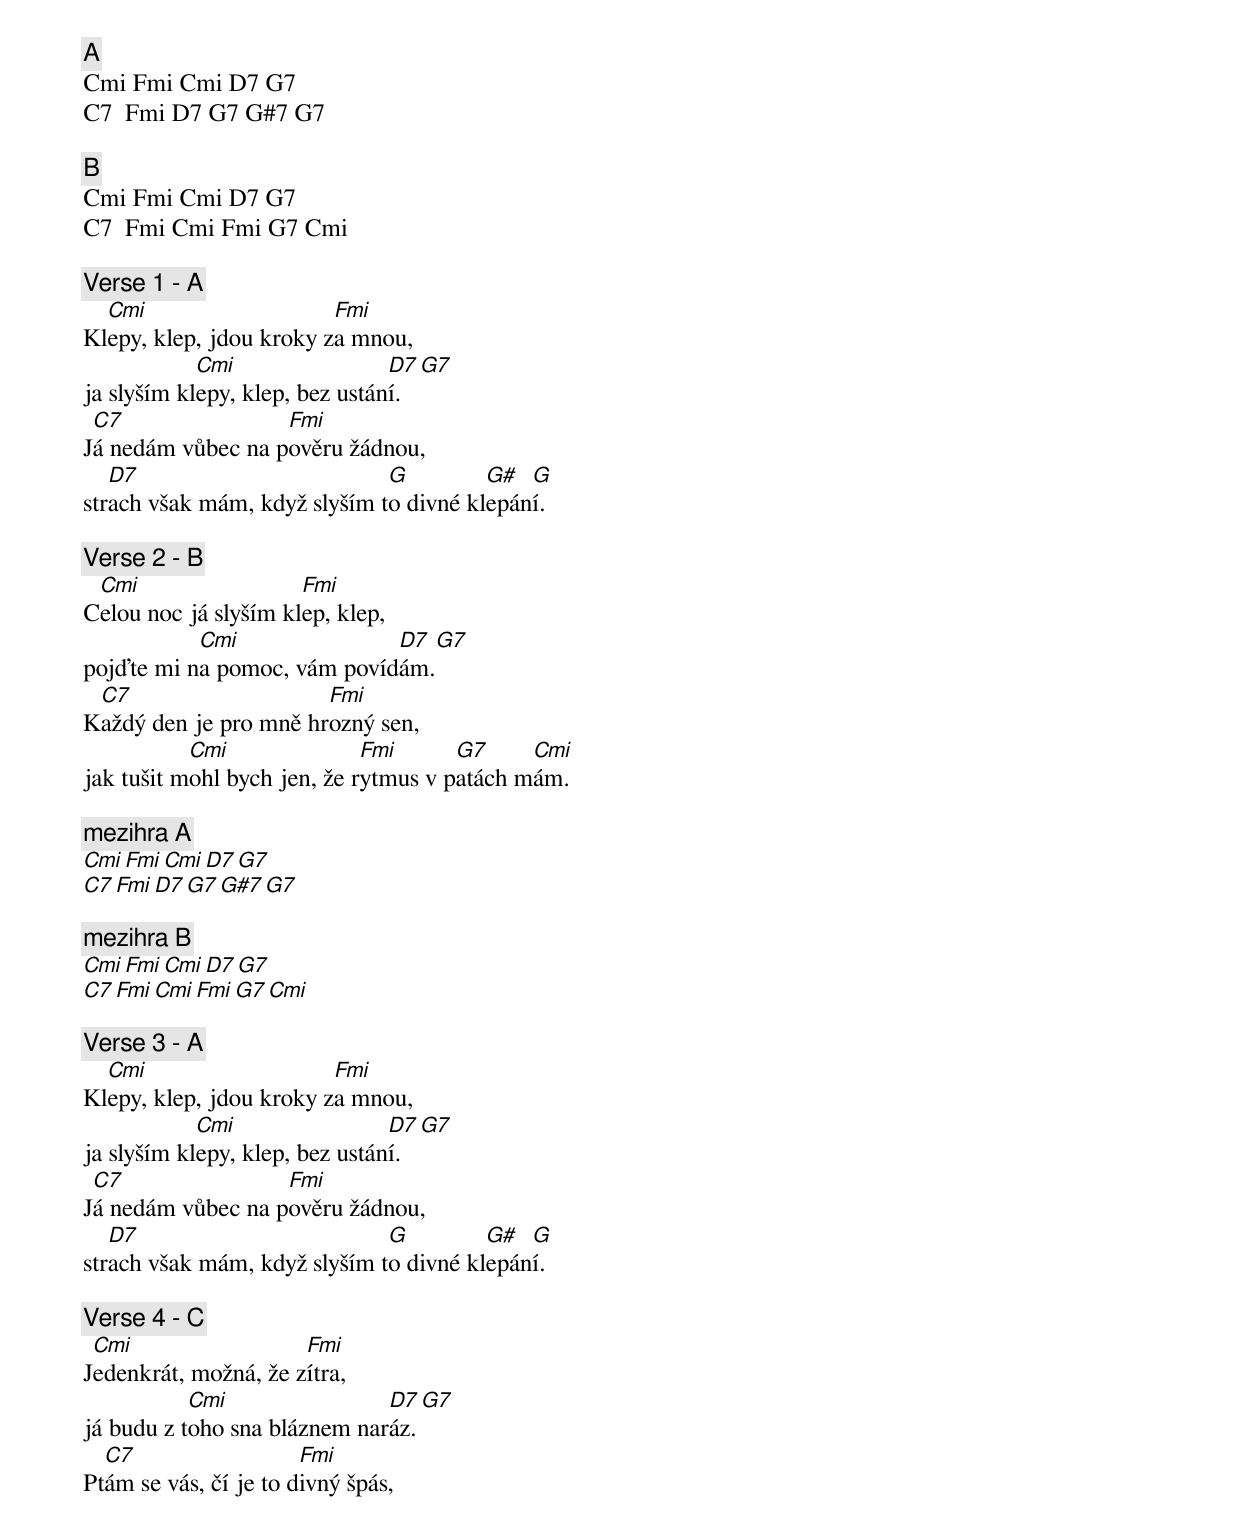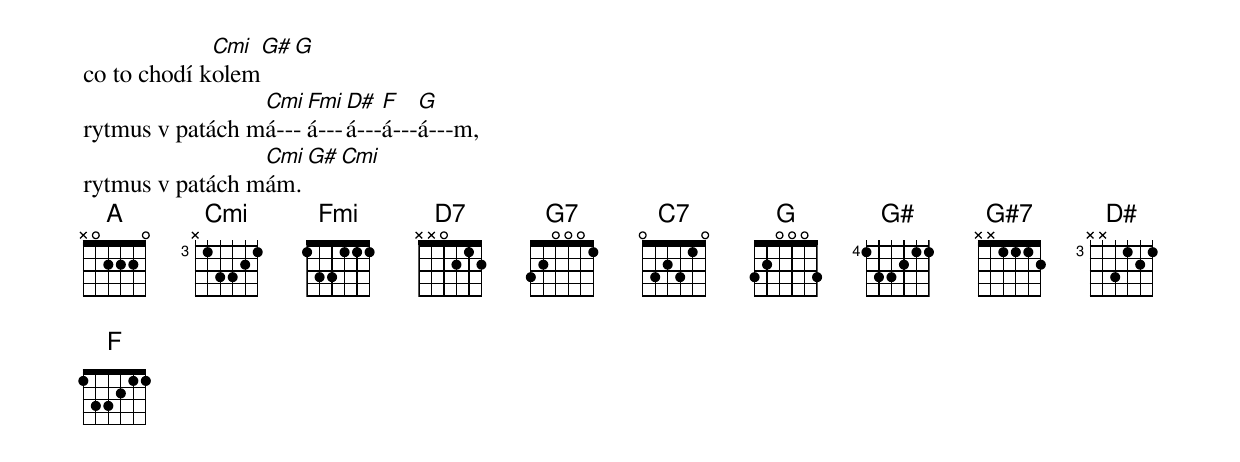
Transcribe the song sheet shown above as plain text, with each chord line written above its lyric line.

[A]
Cmi Fmi Cmi D7 G7
C7  Fmi D7 G7 G#7 G7

[B]
Cmi Fmi Cmi D7 G7
C7  Fmi Cmi Fmi G7 Cmi

[Verse 1 - A]
  Cmi                    Fmi
Klepy, klep, jdou kroky za mnou,
            Cmi                 D7 G7
ja slyším klepy, klep, bez ustání.
 C7                Fmi
Já nedám vůbec na pověru žádnou,
   D7                         G         G#  G
strach však mám, když slyším to divné klepání.

[Verse 2 - B]
 Cmi                  Fmi
Celou noc já slyším klep, klep,
           Cmi               D7 G7
pojďte mi na pomoc, vám povídám.
 C7                    Fmi
Každý den je pro mně hrozný sen,
           Cmi               Fmi      G7     Cmi
jak tušit mohl bych jen, že rytmus v patách mám.

[mezihra A]
Cmi Fmi Cmi D7 G7
C7  Fmi D7 G7 G#7 G7

[mezihra B]
Cmi Fmi Cmi D7 G7
C7  Fmi Cmi Fmi G7 Cmi

[Verse 3 - A]
  Cmi                    Fmi
Klepy, klep, jdou kroky za mnou,
            Cmi                 D7 G7
ja slyším klepy, klep, bez ustání.
 C7                Fmi
Já nedám vůbec na pověru žádnou,
   D7                         G         G#  G
strach však mám, když slyším to divné klepání.

[Verse 4 - C]
 Cmi                  Fmi
Jedenkrát, možná, že zítra,
           Cmi                D7 G7
já budu z toho sna bláznem naráz.
  C7                   Fmi
Ptám se vás, čí je to divný špás,
             Cmi    G# G
co to chodí kolem
                 Cmi Fmi D#  F   G
rytmus v patách má---á---á---á---á---m,
                 Cmi G# Cmi
rytmus v patách mám.
